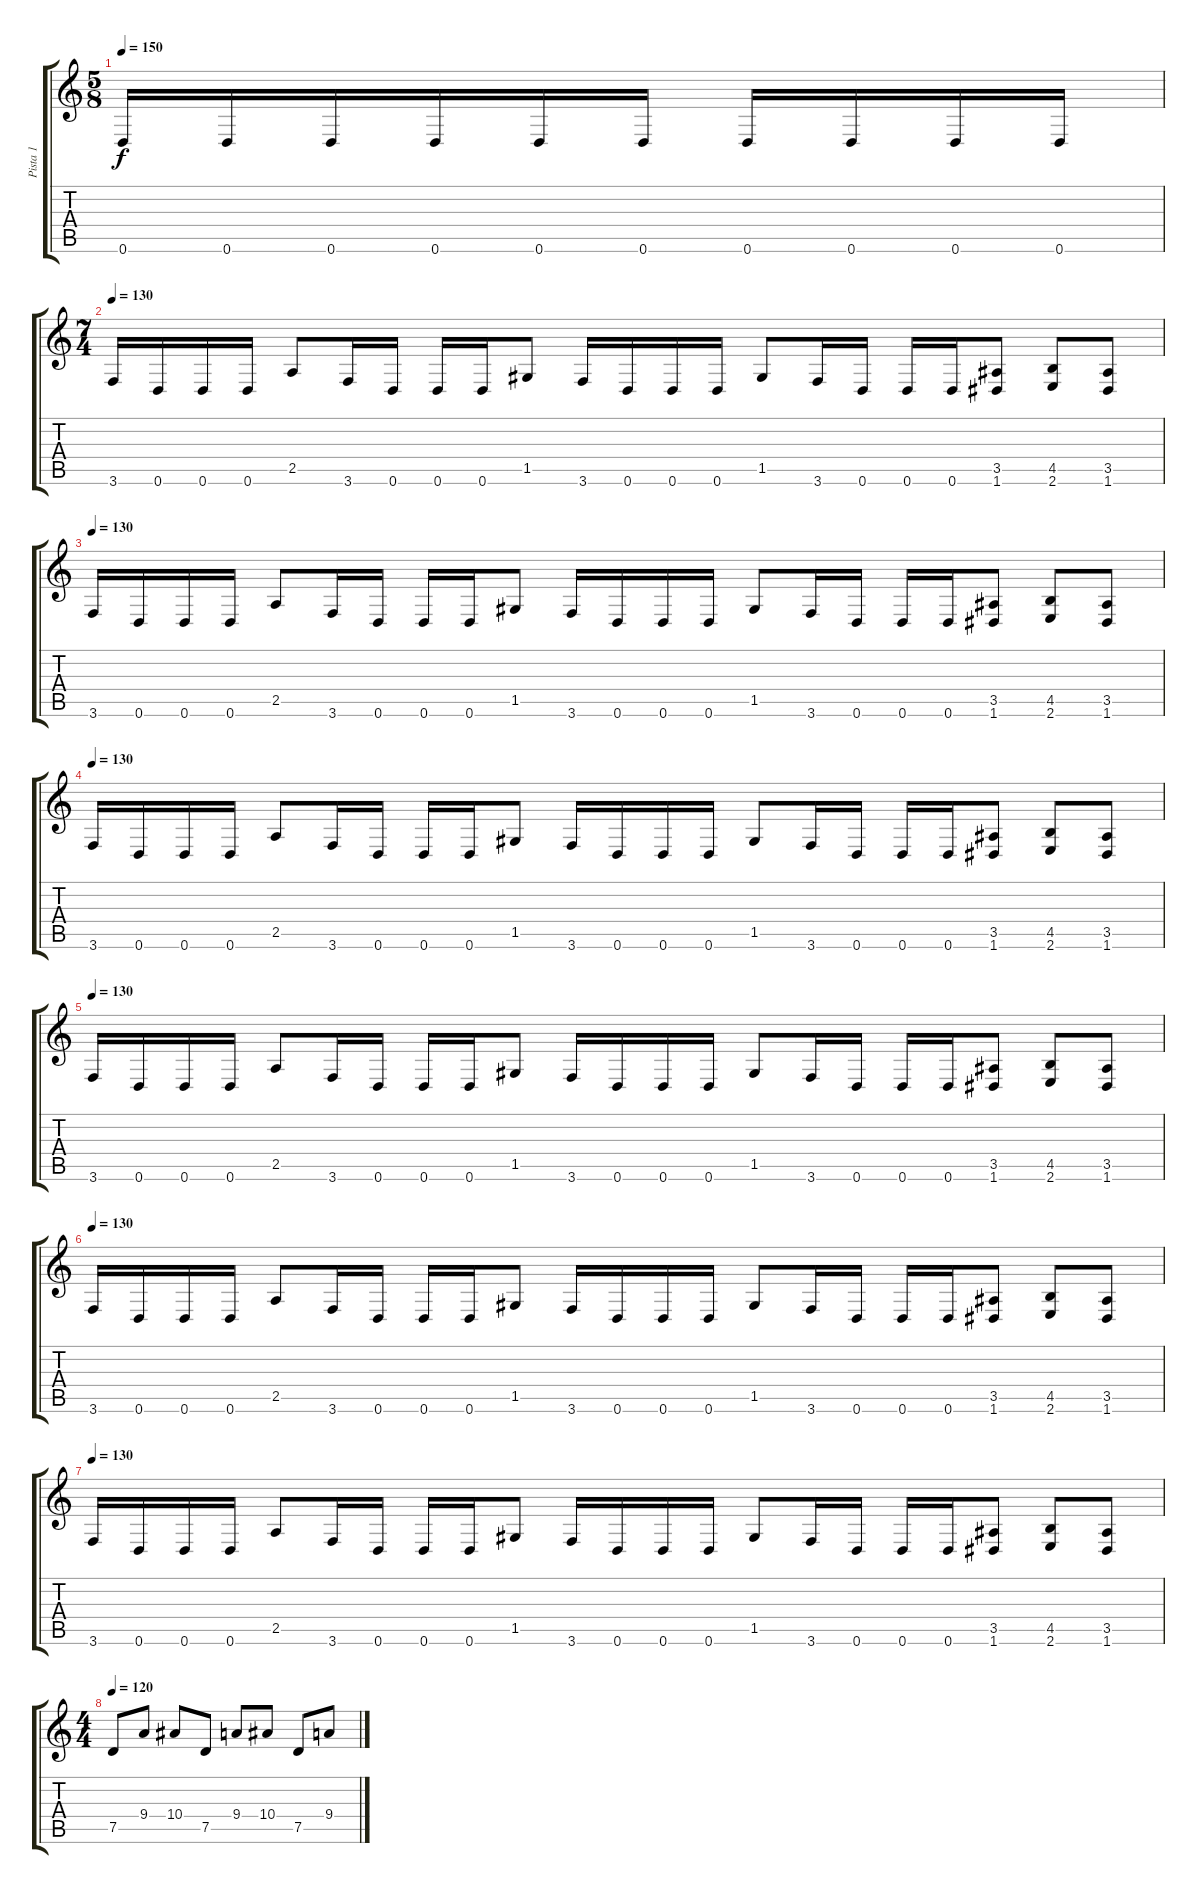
\track ("Pista 1" "Pista 1") {instrument distortionguitar}
\staff {score tabs}
\tuning (D4 A3 F3 C3 G2 D2) {hide}
\ts (5 8)
\tempo 150
\clef g2
\ks c
0.6.16{dy f} 0.6.16 0.6.16 0.6.16 0.6.16 0.6.16 0.6.16 0.6.16 0.6.16 0.6.16 |
\ts (7 4)
\tempo 130
3.6.16 0.6.16 0.6.16 0.6.16 2.5.8 3.6.16 0.6.16 0.6.16 0.6.16 1.5.8 3.6.16 0.6.16 0.6.16 0.6.16 1.5.8 3.6.16 0.6.16 0.6.16 0.6.16 (3.5 1.6).8 (4.5 2.6).8 (3.5 1.6).8 |
\tempo 130
3.6.16 0.6.16 0.6.16 0.6.16 2.5.8 3.6.16 0.6.16 0.6.16 0.6.16 1.5.8 3.6.16 0.6.16 0.6.16 0.6.16 1.5.8 3.6.16 0.6.16 0.6.16 0.6.16 (3.5 1.6).8 (4.5 2.6).8 (3.5 1.6).8 |
\tempo 130
3.6.16 0.6.16 0.6.16 0.6.16 2.5.8 3.6.16 0.6.16 0.6.16 0.6.16 1.5.8 3.6.16 0.6.16 0.6.16 0.6.16 1.5.8 3.6.16 0.6.16 0.6.16 0.6.16 (3.5 1.6).8 (4.5 2.6).8 (3.5 1.6).8 |
\tempo 130
3.6.16 0.6.16 0.6.16 0.6.16 2.5.8 3.6.16 0.6.16 0.6.16 0.6.16 1.5.8 3.6.16 0.6.16 0.6.16 0.6.16 1.5.8 3.6.16 0.6.16 0.6.16 0.6.16 (3.5 1.6).8 (4.5 2.6).8 (3.5 1.6).8 |
\tempo 130
3.6.16 0.6.16 0.6.16 0.6.16 2.5.8 3.6.16 0.6.16 0.6.16 0.6.16 1.5.8 3.6.16 0.6.16 0.6.16 0.6.16 1.5.8 3.6.16 0.6.16 0.6.16 0.6.16 (3.5 1.6).8 (4.5 2.6).8 (3.5 1.6).8 |
\tempo 130
3.6.16 0.6.16 0.6.16 0.6.16 2.5.8 3.6.16 0.6.16 0.6.16 0.6.16 1.5.8 3.6.16 0.6.16 0.6.16 0.6.16 1.5.8 3.6.16 0.6.16 0.6.16 0.6.16 (3.5 1.6).8 (4.5 2.6).8 (3.5 1.6).8 |
\ts (4 4)
\tempo 120
7.5.8 9.4.8 10.4.8 7.5.8 9.4.8 10.4.8 7.5.8 9.4.8
